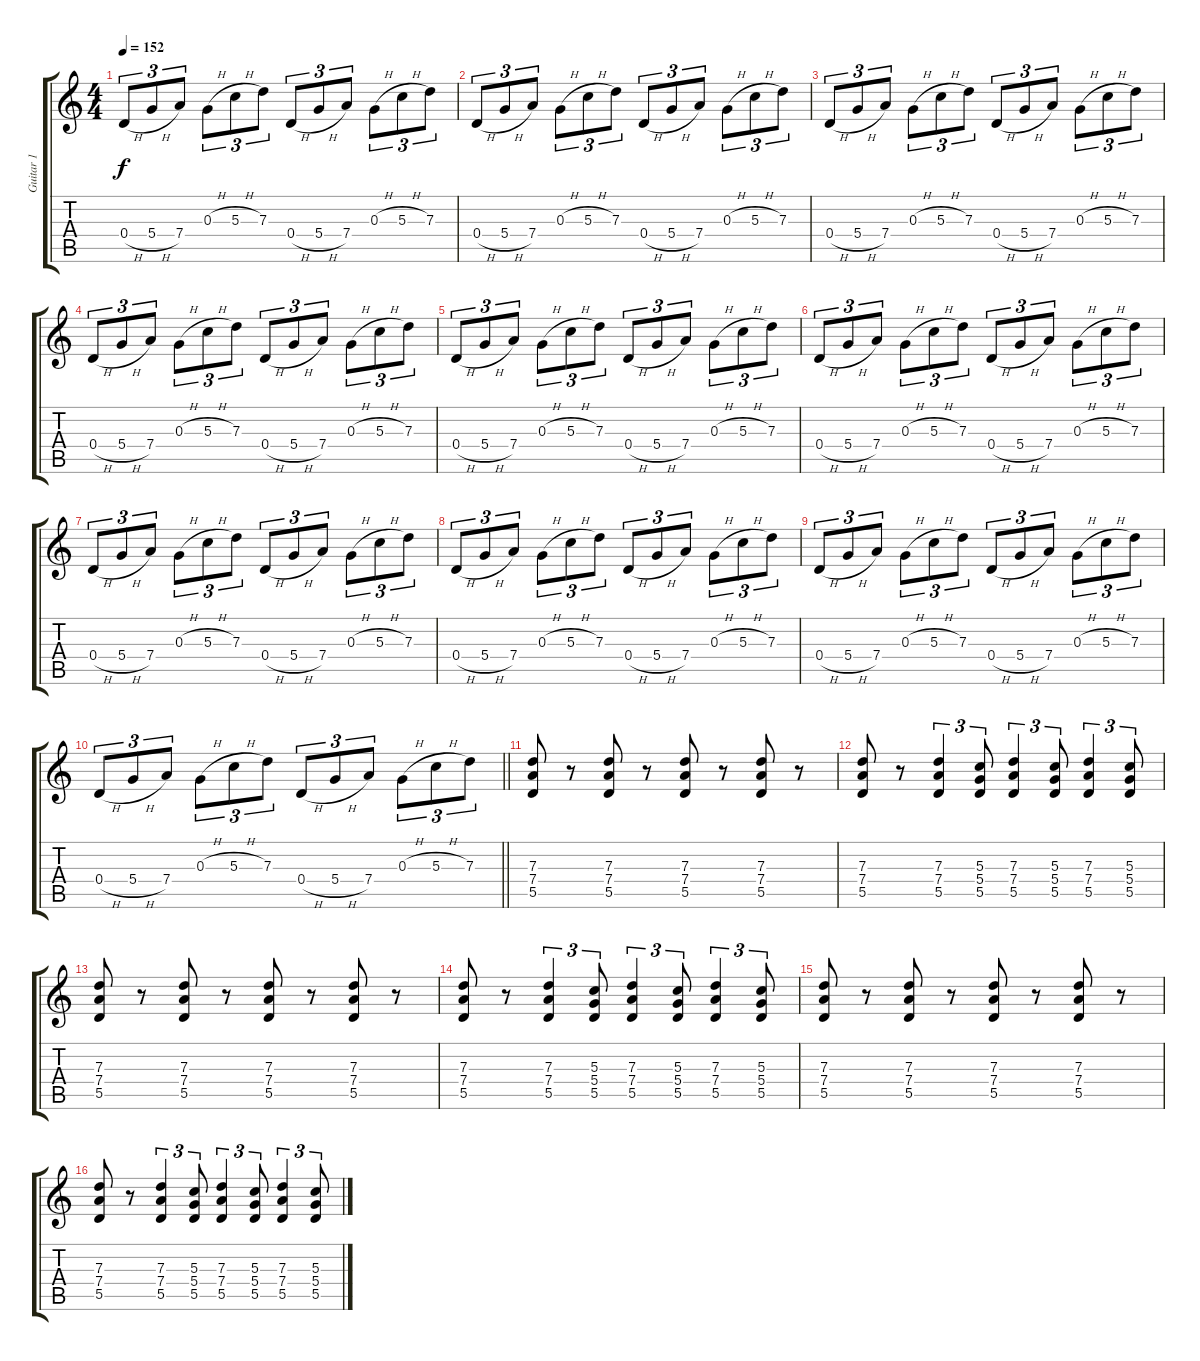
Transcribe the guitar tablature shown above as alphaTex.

\track ("Guitar 1" "Guitar 1") {instrument overdrivenguitar}
\staff {score tabs}
\tuning (E4 B3 G3 D3 A2 E2) {hide}
\ts (4 4)
\tempo 152
\clef g2
\ks c
0.4{h}.8{tu (3 2) dy f} 5.4{h}.8{tu (3 2)} 7.4.8{tu (3 2)} 0.3{h}.8{tu (3 2)} 5.3{h}.8{tu (3 2)} 7.3.8{tu (3 2)} 0.4{h}.8{tu (3 2)} 5.4{h}.8{tu (3 2)} 7.4.8{tu (3 2)} 0.3{h}.8{tu (3 2)} 5.3{h}.8{tu (3 2)} 7.3.8{tu (3 2)} |
0.4{h}.8{tu (3 2)} 5.4{h}.8{tu (3 2)} 7.4.8{tu (3 2)} 0.3{h}.8{tu (3 2)} 5.3{h}.8{tu (3 2)} 7.3.8{tu (3 2)} 0.4{h}.8{tu (3 2)} 5.4{h}.8{tu (3 2)} 7.4.8{tu (3 2)} 0.3{h}.8{tu (3 2)} 5.3{h}.8{tu (3 2)} 7.3.8{tu (3 2)} |
0.4{h}.8{tu (3 2)} 5.4{h}.8{tu (3 2)} 7.4.8{tu (3 2)} 0.3{h}.8{tu (3 2)} 5.3{h}.8{tu (3 2)} 7.3.8{tu (3 2)} 0.4{h}.8{tu (3 2)} 5.4{h}.8{tu (3 2)} 7.4.8{tu (3 2)} 0.3{h}.8{tu (3 2)} 5.3{h}.8{tu (3 2)} 7.3.8{tu (3 2)} |
0.4{h}.8{tu (3 2)} 5.4{h}.8{tu (3 2)} 7.4.8{tu (3 2)} 0.3{h}.8{tu (3 2)} 5.3{h}.8{tu (3 2)} 7.3.8{tu (3 2)} 0.4{h}.8{tu (3 2)} 5.4{h}.8{tu (3 2)} 7.4.8{tu (3 2)} 0.3{h}.8{tu (3 2)} 5.3{h}.8{tu (3 2)} 7.3.8{tu (3 2)} |
0.4{h}.8{tu (3 2)} 5.4{h}.8{tu (3 2)} 7.4.8{tu (3 2)} 0.3{h}.8{tu (3 2)} 5.3{h}.8{tu (3 2)} 7.3.8{tu (3 2)} 0.4{h}.8{tu (3 2)} 5.4{h}.8{tu (3 2)} 7.4.8{tu (3 2)} 0.3{h}.8{tu (3 2)} 5.3{h}.8{tu (3 2)} 7.3.8{tu (3 2)} |
0.4{h}.8{tu (3 2)} 5.4{h}.8{tu (3 2)} 7.4.8{tu (3 2)} 0.3{h}.8{tu (3 2)} 5.3{h}.8{tu (3 2)} 7.3.8{tu (3 2)} 0.4{h}.8{tu (3 2)} 5.4{h}.8{tu (3 2)} 7.4.8{tu (3 2)} 0.3{h}.8{tu (3 2)} 5.3{h}.8{tu (3 2)} 7.3.8{tu (3 2)} |
0.4{h}.8{tu (3 2)} 5.4{h}.8{tu (3 2)} 7.4.8{tu (3 2)} 0.3{h}.8{tu (3 2)} 5.3{h}.8{tu (3 2)} 7.3.8{tu (3 2)} 0.4{h}.8{tu (3 2)} 5.4{h}.8{tu (3 2)} 7.4.8{tu (3 2)} 0.3{h}.8{tu (3 2)} 5.3{h}.8{tu (3 2)} 7.3.8{tu (3 2)} |
0.4{h}.8{tu (3 2)} 5.4{h}.8{tu (3 2)} 7.4.8{tu (3 2)} 0.3{h}.8{tu (3 2)} 5.3{h}.8{tu (3 2)} 7.3.8{tu (3 2)} 0.4{h}.8{tu (3 2)} 5.4{h}.8{tu (3 2)} 7.4.8{tu (3 2)} 0.3{h}.8{tu (3 2)} 5.3{h}.8{tu (3 2)} 7.3.8{tu (3 2)} |
0.4{h}.8{tu (3 2)} 5.4{h}.8{tu (3 2)} 7.4.8{tu (3 2)} 0.3{h}.8{tu (3 2)} 5.3{h}.8{tu (3 2)} 7.3.8{tu (3 2)} 0.4{h}.8{tu (3 2)} 5.4{h}.8{tu (3 2)} 7.4.8{tu (3 2)} 0.3{h}.8{tu (3 2)} 5.3{h}.8{tu (3 2)} 7.3.8{tu (3 2)} |
\barLineRight lightlight
0.4{h}.8{tu (3 2)} 5.4{h}.8{tu (3 2)} 7.4.8{tu (3 2)} 0.3{h}.8{tu (3 2)} 5.3{h}.8{tu (3 2)} 7.3.8{tu (3 2)} 0.4{h}.8{tu (3 2)} 5.4{h}.8{tu (3 2)} 7.4.8{tu (3 2)} 0.3{h}.8{tu (3 2)} 5.3{h}.8{tu (3 2)} 7.3.8{tu (3 2)} |
(7.3 7.4 5.5).8 r.8 (7.3 7.4 5.5).8 r.8 (7.3 7.4 5.5).8 r.8 (7.3 7.4 5.5).8 r.8 |
(7.3 7.4 5.5).8 r.8 (7.3 7.4 5.5).4{tu (3 2)} (5.3 5.4 5.5).8{tu (3 2)} (7.3 7.4 5.5).4{tu (3 2)} (5.3 5.4 5.5).8{tu (3 2)} (7.3 7.4 5.5).4{tu (3 2)} (5.3 5.4 5.5).8{tu (3 2)} |
(7.3 7.4 5.5).8 r.8 (7.3 7.4 5.5).8 r.8 (7.3 7.4 5.5).8 r.8 (7.3 7.4 5.5).8 r.8 |
(7.3 7.4 5.5).8 r.8 (7.3 7.4 5.5).4{tu (3 2)} (5.3 5.4 5.5).8{tu (3 2)} (7.3 7.4 5.5).4{tu (3 2)} (5.3 5.4 5.5).8{tu (3 2)} (7.3 7.4 5.5).4{tu (3 2)} (5.3 5.4 5.5).8{tu (3 2)} |
(7.3 7.4 5.5).8 r.8 (7.3 7.4 5.5).8 r.8 (7.3 7.4 5.5).8 r.8 (7.3 7.4 5.5).8 r.8 |
(7.3 7.4 5.5).8 r.8 (7.3 7.4 5.5).4{tu (3 2)} (5.3 5.4 5.5).8{tu (3 2)} (7.3 7.4 5.5).4{tu (3 2)} (5.3 5.4 5.5).8{tu (3 2)} (7.3 7.4 5.5).4{tu (3 2)} (5.3 5.4 5.5).8{tu (3 2)}
